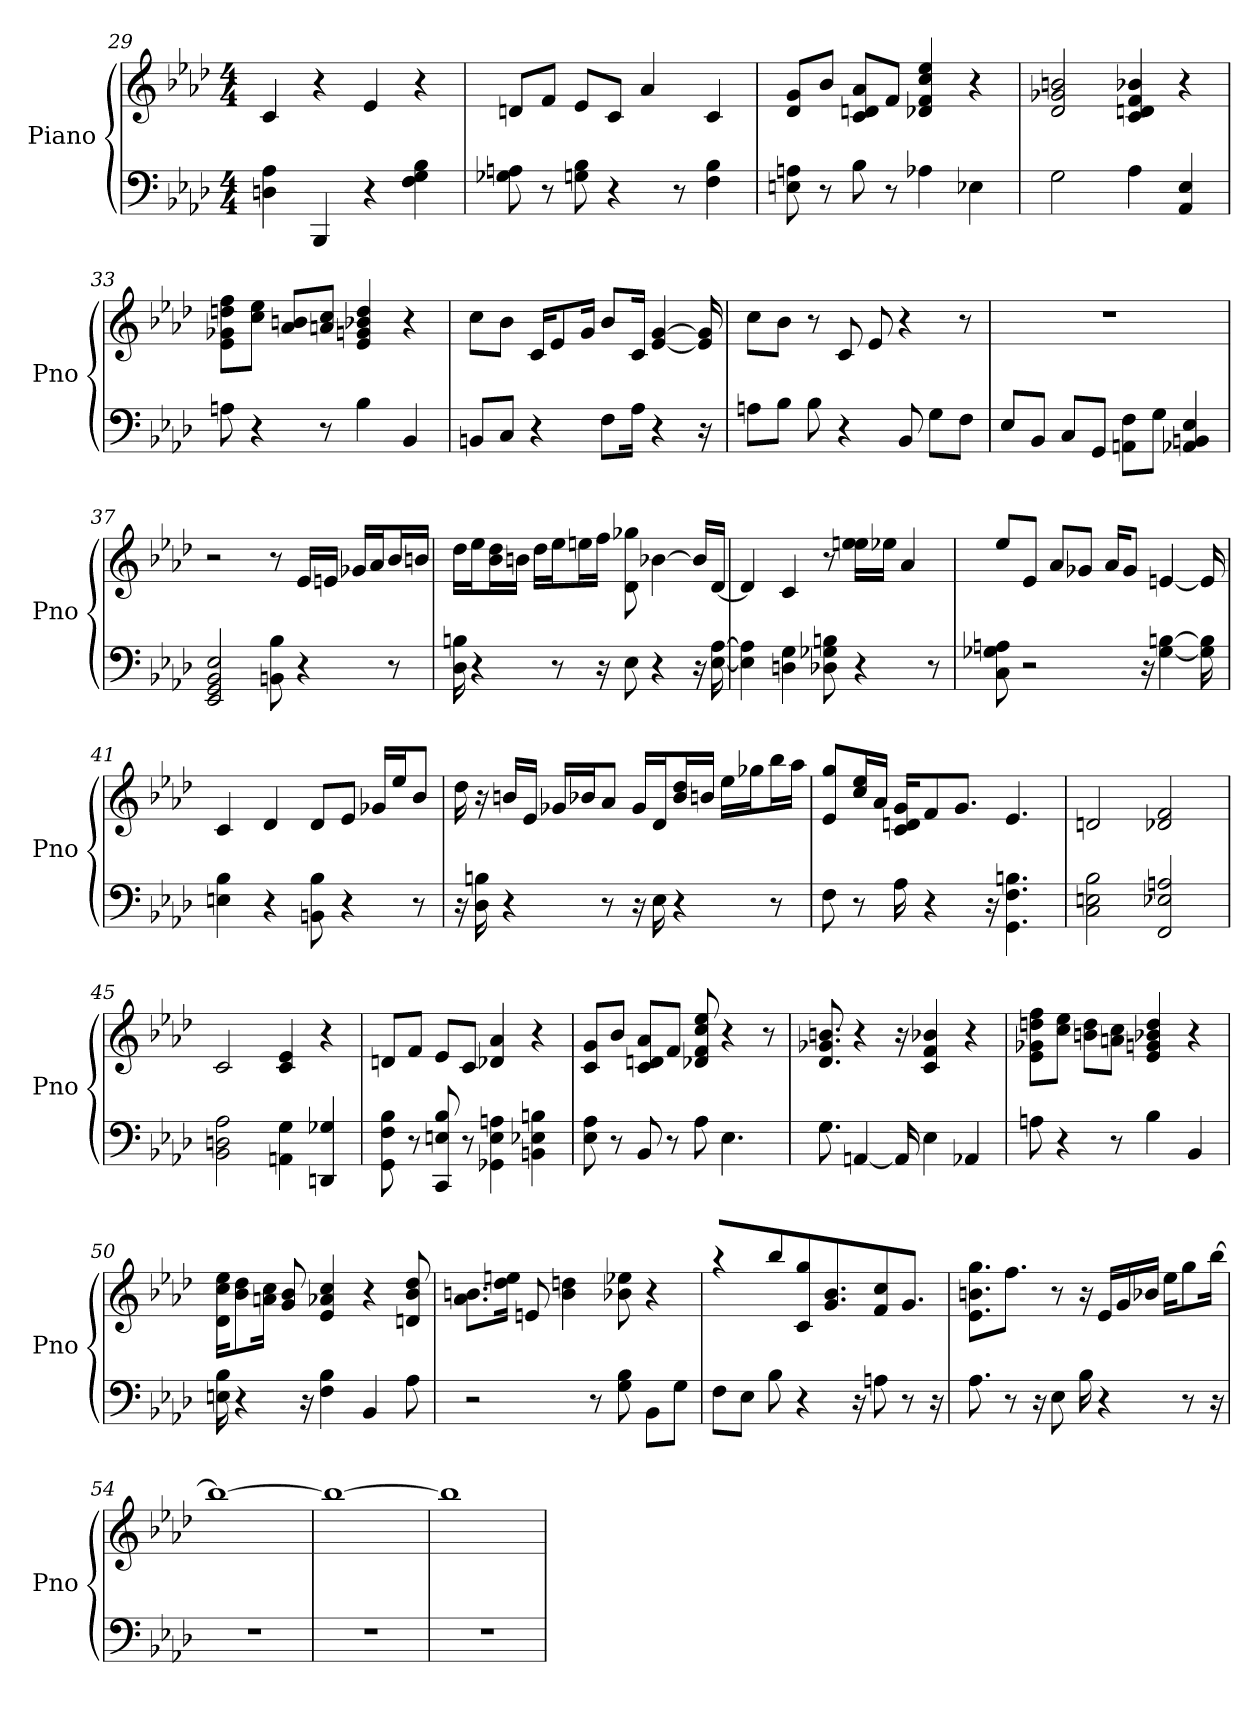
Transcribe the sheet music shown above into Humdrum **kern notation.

**kern	**kern
*part1	*part1
*staff2	*staff1
*I"Piano	*
*I'Pno	*
*clefF4	*clefG2
*k[b-e-a-d-]	*k[b-e-a-d-]
*A-:	*A-:
*M4/4	*M4/4
=29	=29
4A- 4D	4c
4BBB-	4r
4r	4e-
4G 4B- 4F	4r
=30	=30
8G- 8A	8d/L
8r	8f/J
8B- 8G	8e-/L
4r	8c/J
.	4a-
8r	.
4B- 4F	4c
=31	=31
8A 8E	8d-/ 8g/L
8r	8b-/J
8B-	8d/ 8a-/ 8c/L
8r	8f/J
4A-	4d- 4ee- 4cc 4f
4E-	4r
=32	=32
2G	2b 2d- 2g-
4A-	4b- 4f 4d 4c
4E- 4AA-	4r
=33	=33
8A	8dd\ 8ff\ 8e-\ 8g-\L
4r	8cc\ 8ee-\J
.	8b/ 8a-/L
8r	8cc/ 8a/J
4B-	4dd 4b- 4e- 4g
4BB-	4r
=34	=34
8BB/L	8cc\L
8C/J	8b-\J
4r	16c/KL
.	8e-/
.	16g/Jk
8F\L	8b-/L
16A-\Jk	16c/Jk
4r	[4e- [4g
16r	16e-] 16g]
=35	=35
8A\L	8cc\L
8B-\J	8b-\J
8B-	8r
4r	8c
.	8e-
8BB-	4r
8G\L	.
8F\J	8r
=36	=36
8E-/L	1r
8BB-/J	.
8C/L	.
8GG/J	.
8F\ 8AA\L	.
8G\J	.
4E- 4AA- 4BB	.
=37	=37
2EE- 2E- 2BB- 2GG	2r
8BB 8B-	8r
4r	16e-/LL
.	16e/JJ
.	16g-/LL
.	16a-/J
8r	16b-/L
.	16b/JJ
=38	=38
16B 16D-	16dd-\LL
4r	16ee-\J
.	16dd-\ 16b-\L
.	16b\JJ
.	16dd-\LL
8r	16ee-\J
.	16ee\L
16r	16ff\JJ
8E-	8d- 8gg-
4r	[4b-
16r	16b-/LL]
[16E- [16A-	[16d-/JJ
=39	=39
4E-] 4A-]	4d-]
4G 4D	4c
8D- 8B 8G-	8r
4r	16ee-\ 16ee\LL
.	16ee-\JJ
.	4a-
8r	.
=40	=40
8C 8A 8G-	8ee-/L
2r	8e-/J
.	8a-/L
.	8g-/J
.	16a-/KL
.	8g-/J
16r	.
[4B [4G-	[4e
16B] 16G-]	16e]
=41	=41
4B- 4E	4c
4r	4d-
8BB 8B-	8d-/L
4r	8e-/J
.	16g-/LL
.	16ee-/J
8r	8b-/J
=42	=42
16r	16dd-
16D- 16B	16r
4r	16b/LL
.	16e-/JJ
.	16g-/LL
.	16b-/J
8r	8a-/J
16r	16g-/LL
16E-	16d-/J
4r	16b-/ 16dd-/L
.	16b/JJ
.	16ee-\LL
.	16gg-\J
8r	16bb-\L
.	16aa-\JJ
=43	=43
8F	8e-/ 8gg/L
8r	16ee-/ 16cc/L
.	16a-/JJ
16A-	16c/ 16d/ 16g/KL
4r	8f/
.	8.g/J
16r	.
4.GG 4.B 4.F	4.e-
=44	=44
2C 2B- 2E	2d
2FF 2A 2E-	2f 2d-
=45	=45
2D 2BB- 2A-	2c
4G 4AA	4c 4e-
4DD 4G-	4r
=46	=46
8F 8B- 8GG	8d/L
8r	8f/J
8E 8B- 8CC	8e-/L
8r	8c/J
4A 4E 4GG-	4d- 4a-
4B 4E- 4BB	4r
=47	=47
8E- 8A-	8g/ 8c/L
8r	8b-/J
8BB-	8c/ 8a-/ 8d/L
8r	8f/J
8A-	8ee- 8cc 8f 8d-
4.E-	4r
.	8r
=48	=48
8.G	8.g- 8.d- 8.b
[4AA	4r
16AA]	16r
4E-	4c 4b- 4f
4AA-	4r
=49	=49
8A	8dd\ 8ff\ 8e-\ 8g-\L
4r	8cc\ 8ee-\J
.	8dd\ 8b\L
8r	8a\ 8cc\J
4B-	4dd 4b- 4g 4e-
4BB-	4r
=50	=50
16B- 16E	16cc\ 16ee-\ 16d-\KL
4r	8b-\ 8dd-\
.	16cc\ 16a\Jk
.	8b- 8g
16r	.
4B- 4F	4e- 4cc 4a-
4BB-	4r
8A-	8b- 8dd- 8d
=51	=51
2r	8.b\ 8.a-\L
.	16ee\ 16dd-\Jk
.	8e
.	4dd 4b
8r	.
8B- 8G	8b- 8ee-
8BB-\L	4r
8G\J	.
=52	=52
8F\L	4r
8E-\J	.
8B-	8bb-\L
4r	8c\ 8gg\J
.	8.g/ 8.b-/L
16r	.
8A	8f/ 8cc/J
8r	8.gJ
16r	.
=53	=53
8.A-	8.e-\ 8.gg\ 8.b\L
8r	8.ff\J
16r	.
8E-	8r
16B-	16r
4r	16e-/LL
.	16g/
.	16b-/JJ
.	16ee-\KL
8r	8gg\
16r	[16bb-\Jk
=54	=54
1r	1bb-_
=55	=55
1r	1bb-_
=56	=56
1r	1bb-]
=	=
*-	*-
